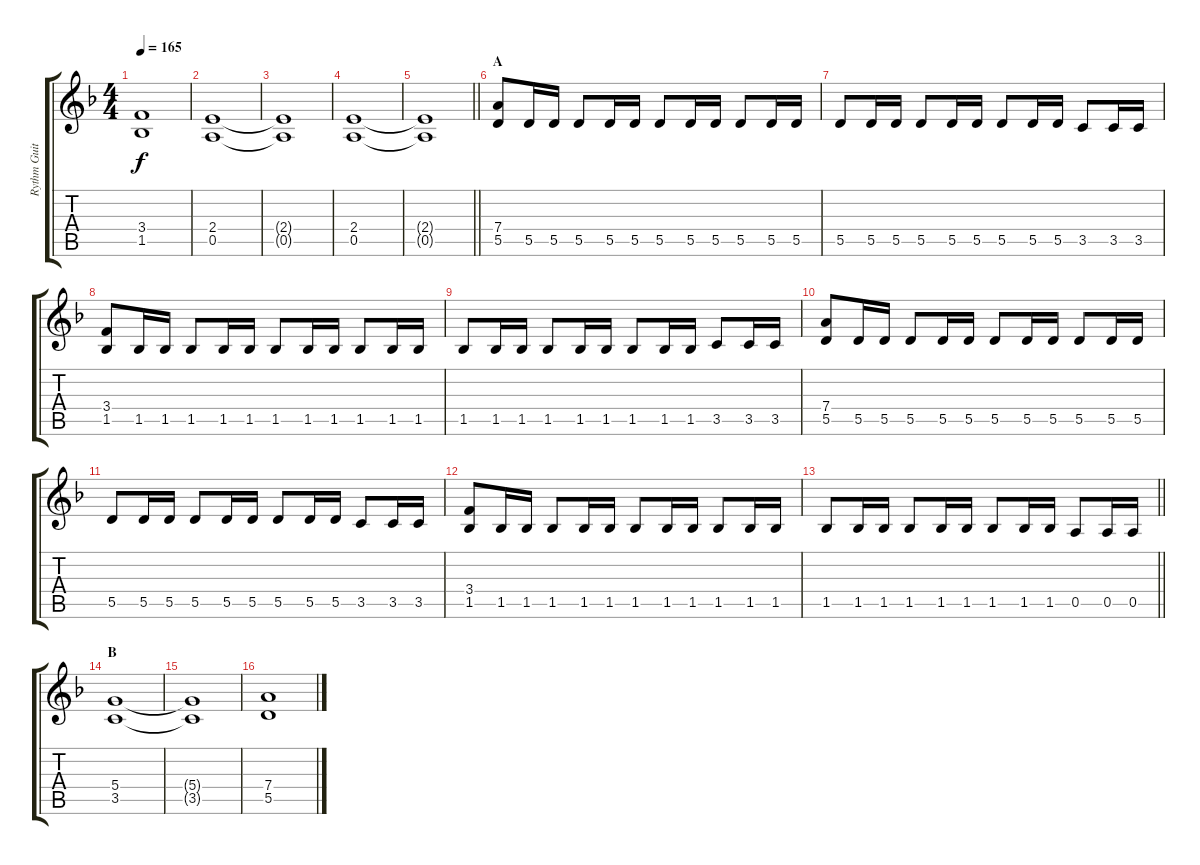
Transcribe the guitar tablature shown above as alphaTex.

\track ("Rythm Guitar II" "Rythm Guit") {instrument distortionguitar}
\staff {score tabs}
\tuning (E4 B3 G3 D3 A2 E2) {hide}
\ts (4 4)
\tempo 165
\clef g2
\ks f
(3.4{t} 1.5{t}).1{dy f} |
(2.4 0.5).1 |
(2.4{t} 0.5{t}).1 |
(2.4 0.5).1 |
\barLineRight lightlight
(2.4{t} 0.5{t}).1 |
\section ("" "A")
(7.4 5.5).8 5.5.16 5.5.16 5.5.8 5.5.16 5.5.16 5.5.8 5.5.16 5.5.16 5.5.8 5.5.16 5.5.16 |
5.5.8 5.5.16 5.5.16 5.5.8 5.5.16 5.5.16 5.5.8 5.5.16 5.5.16 3.5.8 3.5.16 3.5.16 |
(3.4 1.5).8 1.5.16 1.5.16 1.5.8 1.5.16 1.5.16 1.5.8 1.5.16 1.5.16 1.5.8 1.5.16 1.5.16 |
1.5.8 1.5.16 1.5.16 1.5.8 1.5.16 1.5.16 1.5.8 1.5.16 1.5.16 3.5.8 3.5.16 3.5.16 |
(7.4 5.5).8 5.5.16 5.5.16 5.5.8 5.5.16 5.5.16 5.5.8 5.5.16 5.5.16 5.5.8 5.5.16 5.5.16 |
5.5.8 5.5.16 5.5.16 5.5.8 5.5.16 5.5.16 5.5.8 5.5.16 5.5.16 3.5.8 3.5.16 3.5.16 |
(3.4 1.5).8 1.5.16 1.5.16 1.5.8 1.5.16 1.5.16 1.5.8 1.5.16 1.5.16 1.5.8 1.5.16 1.5.16 |
\barLineRight lightlight
1.5.8 1.5.16 1.5.16 1.5.8 1.5.16 1.5.16 1.5.8 1.5.16 1.5.16 0.5.8 0.5.16 0.5.16 |
\section ("" "B")
(5.4 3.5).1 |
(5.4{t} 3.5{t}).1 |
(7.4 5.5).1
